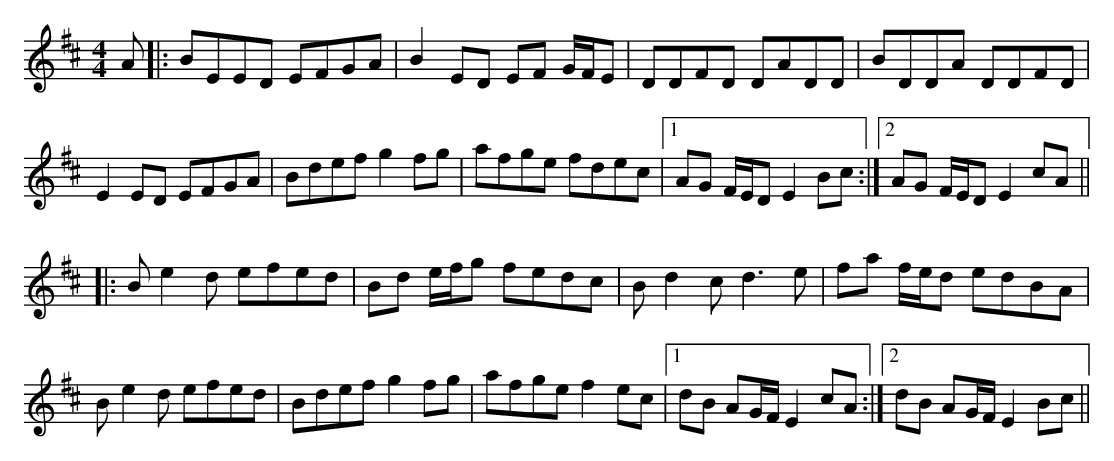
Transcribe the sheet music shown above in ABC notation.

X:1
M:4/4
K:Edor
A|:BEED EFGA|B2ED EF G/F/E|DDFD DADD|BDDA DDFD|
E2 ED EFGA|Bdef g2fg|afge fdec|1 AG F/E/D E2Bc:|2 AG F/E/D E2 cA||
|:Be2d efed|Bd e/f/g fedc|Bd2c d3e|fa f/e/d edBA|
Be2d efed|Bdef g2fg|afge f2ec|1 dB AG/F/ E2 cA:|2 dB AG/F/ E2 Bc||
